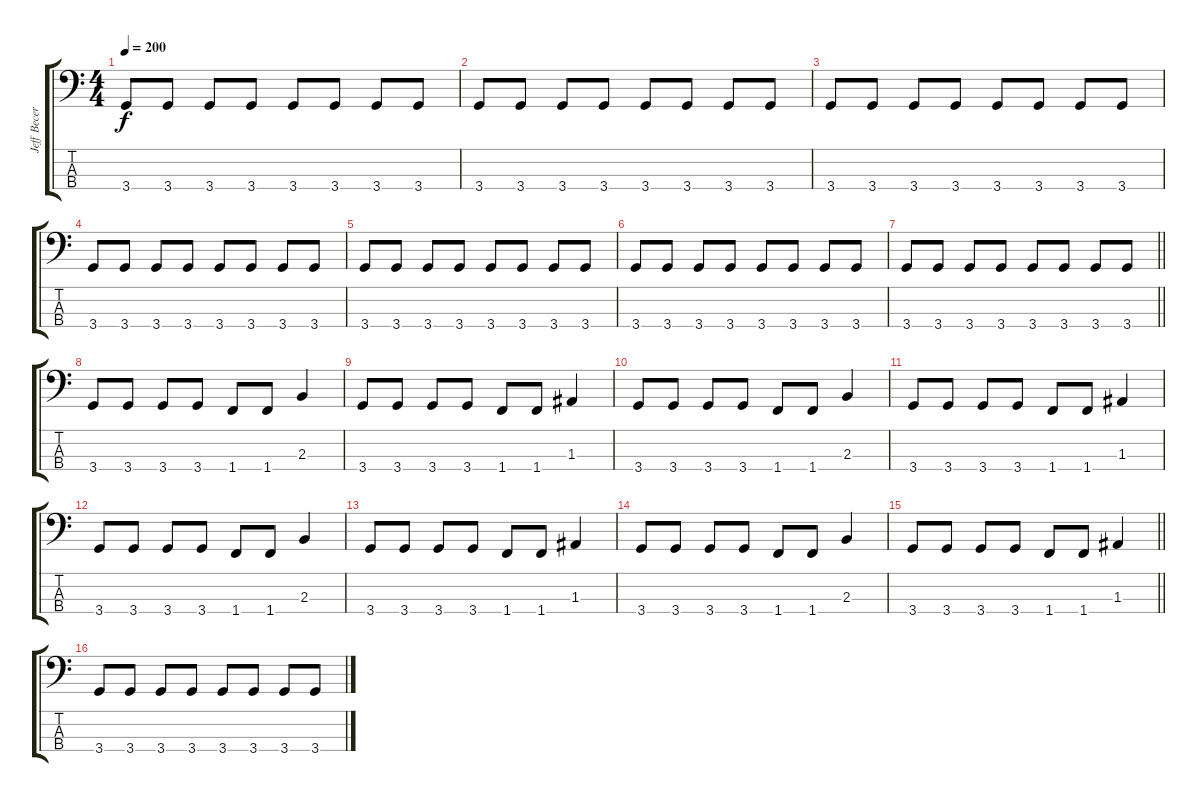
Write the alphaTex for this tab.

\track ("Jeff Becerra" "Jeff Becer") {instrument electricbassfinger}
\staff {score tabs}
\tuning (G2 D2 A1 E1) {hide}
\ts (4 4)
\tempo 200
\clef f4
\ks c
3.4.8{dy f} 3.4.8 3.4.8 3.4.8 3.4.8 3.4.8 3.4.8 3.4.8 |
3.4.8 3.4.8 3.4.8 3.4.8 3.4.8 3.4.8 3.4.8 3.4.8 |
3.4.8 3.4.8 3.4.8 3.4.8 3.4.8 3.4.8 3.4.8 3.4.8 |
3.4.8 3.4.8 3.4.8 3.4.8 3.4.8 3.4.8 3.4.8 3.4.8 |
3.4.8 3.4.8 3.4.8 3.4.8 3.4.8 3.4.8 3.4.8 3.4.8 |
3.4.8 3.4.8 3.4.8 3.4.8 3.4.8 3.4.8 3.4.8 3.4.8 |
\barLineRight lightlight
3.4.8 3.4.8 3.4.8 3.4.8 3.4.8 3.4.8 3.4.8 3.4.8 |
3.4.8 3.4.8 3.4.8 3.4.8 1.4.8 1.4.8 2.3.4 |
3.4.8 3.4.8 3.4.8 3.4.8 1.4.8 1.4.8 1.3.4 |
3.4.8 3.4.8 3.4.8 3.4.8 1.4.8 1.4.8 2.3.4 |
3.4.8 3.4.8 3.4.8 3.4.8 1.4.8 1.4.8 1.3.4 |
3.4.8 3.4.8 3.4.8 3.4.8 1.4.8 1.4.8 2.3.4 |
3.4.8 3.4.8 3.4.8 3.4.8 1.4.8 1.4.8 1.3.4 |
3.4.8 3.4.8 3.4.8 3.4.8 1.4.8 1.4.8 2.3.4 |
\barLineRight lightlight
3.4.8 3.4.8 3.4.8 3.4.8 1.4.8 1.4.8 1.3.4 |
3.4.8 3.4.8 3.4.8 3.4.8 3.4.8 3.4.8 3.4.8 3.4.8
